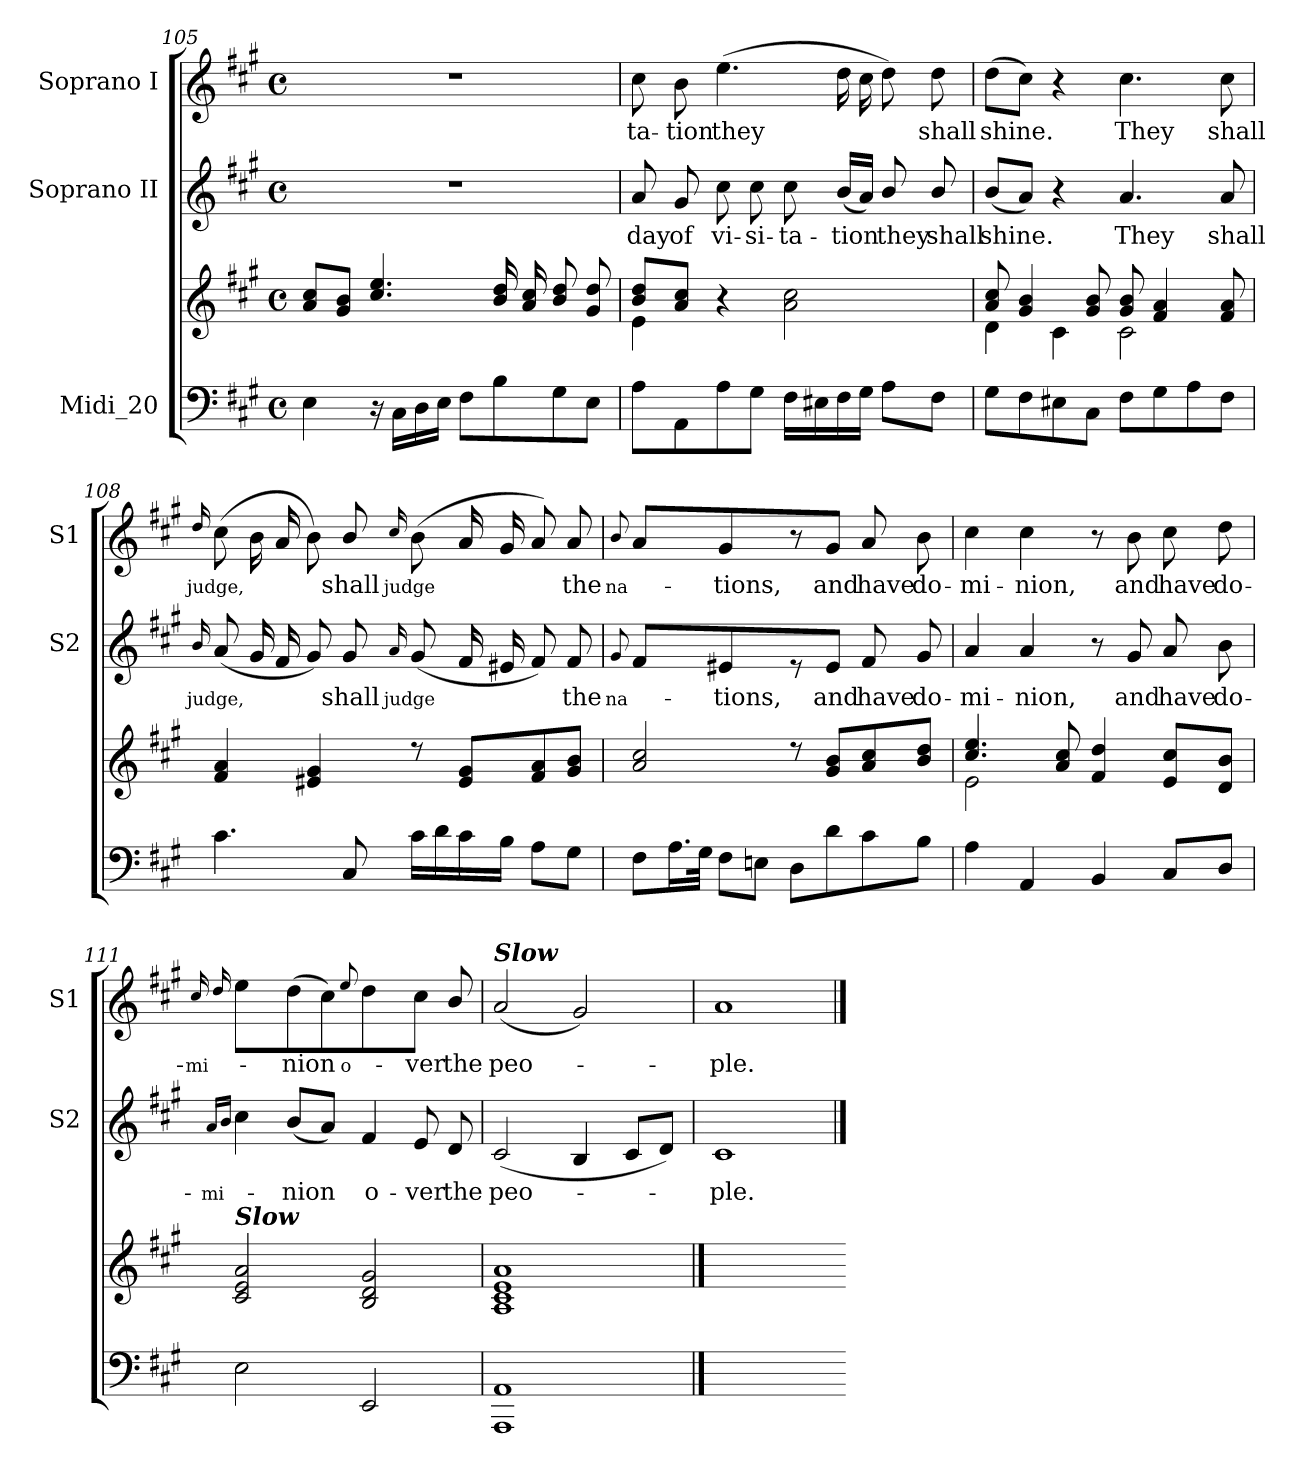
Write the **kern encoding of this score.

**kern	**kern	**kern	**text	**kern	**text
*part3	*part3	*part2	*part2	*part1	*part1
*staff4	*staff3	*staff2	*staff2	*staff1	*staff1
*I"Midi_20	*	*I"Soprano II	*	*I"Soprano I	*
*	*	*I'S2	*	*I'S1	*
!!LO:LB:g=z
*clefF4	*clefG2	*clefG2	*	*clefG2	*
*k[f#c#g#]	*k[f#c#g#]	*k[f#c#g#]	*	*k[f#c#g#]	*
*A:	*A:	*A:	*	*A:	*
*M4/4	*M4/4	*M4/4	*	*M4/4	*
*met(c)	*met(c)	*met(c)	*	*met(c)	*
=105	=105	=105	=105	=105	=105
*	*^	*	*	*	*
4E	8a 8cc#L	1ryy	1r	.	1r	.
.	8g# 8bJ	.	.	.	.	.
16r	4.cc# 4.ee	.	.	.	.	.
16C#LL	.	.	.	.	.	.
16D	.	.	.	.	.	.
16EJJ	.	.	.	.	.	.
8F#L	.	.	.	.	.	.
8B	16b 16ddLL	.	.	.	.	.
.	16a 16cc#	.	.	.	.	.
8G#	8b 8dd	.	.	.	.	.
8EJ	8g# 8ddJ	.	.	.	.	.
!!LO:LB:g=z
=106	=106	=106	=106	=106	=106	=106
!	!	!	!	!LO:LY:b	!	!LO:LY:b
8AL	8b/ 8dd/L	4e\	8a	day	8cc#	-ta-
!	!	!	!	!LO:LY:b	!	!LO:LY:b
8AA	8a/ 8cc#/J	.	8g#	of	8b	-tion
!	!	!	!	!LO:LY:b	!	!LO:LY:b
8A	4r	4ryy	8cc#	vi-	(>4.ee	they
!	!	!	!	!LO:LY:b	!	!
8G#J	.	.	8cc#	-si-	.	.
!	!	!	!	!LO:LY:b	!	!
16F#LL	2a 2cc#	2ryy	8cc#	-ta-	.	.
16E#X	.	.	.	.	.	.
!	!	!	!	!LO:LY:b	!	!
16F#	.	.	(<16bLL	-tion	16ddLL	.
16G#JJ	.	.	16aJJ)	.	16cc#	.
!	!	!	!	!LO:LY:b	!	!
8AL	.	.	8b/	they	8ddJ)	.
!	!	!	!	!LO:LY:b	!	!LO:LY:b
8F#J	.	.	8b/	shall	8dd	shall
=107	=107	=107	=107	=107	=107	=107
!	!	!	!	!LO:LY:b	!	!LO:LY:b
8G#L	8a/ 8cc#/	4d\	(<8bL	shine.	(>8ddL	shine.
8F#	4g# 4b	.	8aJ)	.	8cc#J)	.
8E#X	.	4c#\	4r	.	4r	.
8C#J	8g# 8b	.	.	.	.	.
!	!	!	!	!LO:LY:b	!	!LO:LY:b
8F#L	8g# 8b	2c#\	4.a	They	4.cc#	They
8G#	4f# 4a	.	.	.	.	.
8A	.	.	.	.	.	.
!	!	!	!	!LO:LY:b	!	!LO:LY:b
8F#J	8f# 8a	.	8a	shall	8cc#	shall
!!LO:LB:g=z
=108	=108	=108	=108	=108	=108	=108
!	!	!	!	!LO:LY:b	!	!LO:LY:b
.	.	.	16qqb/	judge,	16qqdd/	judge,
4.c#	4f# 4a	1ryy	(<8aL	.	(>8cc#L	.
.	.	.	16g#L	.	16bL	.
.	.	.	16f#	.	16a	.
.	4e#X 4g#	.	8g#J)	.	8bJ)	.
!	!	!	!	!LO:LY:b	!	!LO:LY:b
8C#	.	.	8g#	shall	8b/	shall
!	!	!	!	!LO:LY:b	!	!LO:LY:b
.	.	.	16qqa/	judge	16qqcc#/	judge
16c#LL	8r	.	(<8g#L	.	(<8bL	.
16d	.	.	.	.	.	.
16c#	8e# 8g#L	.	16f#L	.	16aL	.
16BJJ	.	.	16e#X	.	16g#	.
8AL	8f# 8a	.	8f#J)	.	8aJ)	.
!	!	!	!	!LO:LY:b	!	!LO:LY:b
8G#J	8g# 8bJ	.	8f#	the	8a	the
!!LO:LB:g=z
=109	=109	=109	=109	=109	=109	=109
!	!	!	!	!LO:LY:b	!	!LO:LY:b
.	.	.	8qqg#/L	na-	8qqb/L	na-
8F#L	2a 2cc#	1ryy	4f#	.	4a	.
16.AL	.	.	.	.	.	.
32G#JJ	.	.	.	.	.	.
!	!	!	!	!LO:LY:b	!	!LO:LY:b
8F#L	.	.	4e#X	tions,	4g#	tions,
8EnJ	.	.	.	.	.	.
8DL	8r	.	8r	.	8r	.
!	!	!	!	!LO:LY:b	!	!LO:LY:b
8d	8g# 8bL	.	8e#J	and	8g#J	and
!	!	!	!	!LO:LY:b	!	!LO:LY:b
8c#	8a 8cc#	.	8f#	have	8a	have
!	!	!	!	!LO:LY:b	!	!LO:LY:b
8BJ	8b 8ddJ	.	8g#	do-	8b	do-
=110	=110	=110	=110	=110	=110	=110
!	!	!	!	!LO:LY:b	!	!LO:LY:b
4A	4.cc#/ 4.ee/	2e\	4a	-mi-	4cc#	-mi-
!	!	!	!	!LO:LY:b	!	!LO:LY:b
4AA	.	.	4a	-nion,	4cc#	-nion,
.	8a/ 8cc#/	.	.	.	.	.
4BB	4f# 4dd	2ryy	8r	.	8r	.
!	!	!	!	!LO:LY:b	!	!LO:LY:b
.	.	.	8g#	and	8b	and
!	!	!	!	!LO:LY:b	!	!LO:LY:b
8C#L	8e 8cc#L	.	8a	have	8cc#	have
!	!	!	!	!LO:LY:b	!	!LO:LY:b
8DJ	8d 8bJ	.	8b	do-	8dd	do-
=111	=111	=111	=111	=111	=111	=111
!	!	!	!	!LO:LY:b	!	!LO:LY:b
.	.	.	16qqa/LL	-mi-	16qqcc#/LL	-mi-
.	.	.	16qqb/JJ	.	16qqdd/JJ	.
!	!LO:TX:a:Bi:t=Slow	!	!	!	!	!
2E	2c# 2e 2a	1ryy	4cc#	.	4ee	.
!	!	!	!	!LO:LY:b	!	!LO:LY:b
.	.	.	(<8bL	nion	(>8ddL	nion
.	.	.	8aJ)	.	8cc#J)	.
!	!	!	!	!	!	!LO:LY:b
.	.	.	.	.	8qqee/L	o-
!	!	!	!	!LO:LY:b	!	!
2EE	2B 2d 2g#	.	4f#	o-	4dd	.
!	!	!	!	!LO:LY:b	!	!LO:LY:b
.	.	.	8e	-ver	8cc#J	ver
!	!	!	!	!LO:LY:b	!	!LO:LY:b
.	.	.	8d	the	8b/	the
=112	=112	=112	=112	=112	=112	=112
!	!	!	!	!	!LO:TX:a:Bi:t=Slow	!
!	!	!	!	!LO:LY:b	!	!LO:LY:b
1AAA 1AA	1A 1c# 1e 1a	1ryy	(<2c#	peo-	(<2a	peo-
.	.	.	4B	.	2g#)	.
.	.	.	8c#L	.	.	.
.	.	.	8dJ)	.	.	.
*	*v	*v	*	*	*	*
==113	==113	=113	=113	=113	=113
!	!	!	!LO:LY:b	!	!LO:LY:b
1ryy	1ryy	1c#	ple.	1a	ple.
=	=	==	==	==	==
*-	*-	*-	*-	*-	*-
